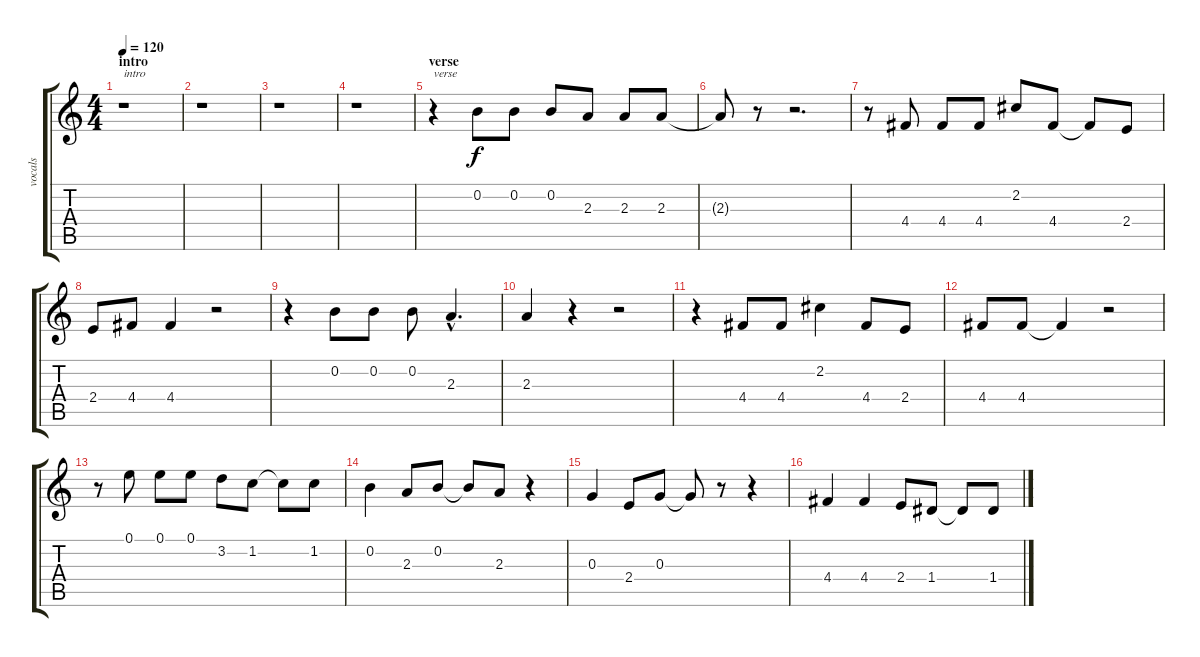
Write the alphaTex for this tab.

\track ("vocals" "vocals") {instrument distortionguitar}
\staff {score tabs}
\tuning (E4 B3 G3 D3 A2 E2) {hide}
\ts (4 4)
\section ("" "intro")
\tempo 120
\clef g2
\ks c
r.1{txt "intro" dy f instrument distortionguitar} |
r.1 |
r.1 |
r.1 |
\section ("" "verse")
r.4{txt "verse"} 0.2.8 0.2.8 0.2.8 2.3.8 2.3.8 2.3.8 |
2.3{t}.8 r.8 r.2{d} |
r.8 4.4.8 4.4.8 4.4.8 2.2.8 4.4.8 4.4{t}.8 2.4.8 |
2.4.8 4.4.8 4.4.4 r.2 |
r.4 0.2.8 0.2.8 0.2.8 2.3{hac}.4{d} |
2.3.4 r.4 r.2 |
r.4 4.4.8 4.4.8 2.2.4 4.4.8 2.4.8 |
4.4.8 4.4.8 4.4{t}.4 r.2 |
r.8 0.1.8 0.1.8 0.1.8 3.2.8 1.2.8 1.2{t}.8 1.2.8 |
0.2.4 2.3.8 0.2.8 0.2{t}.8 2.3.8 r.4 |
0.3.4 2.4.8 0.3.8 0.3{t}.8 r.8 r.4 |
4.4.4 4.4.4 2.4.8 1.4.8 1.4{t}.8 1.4.8
